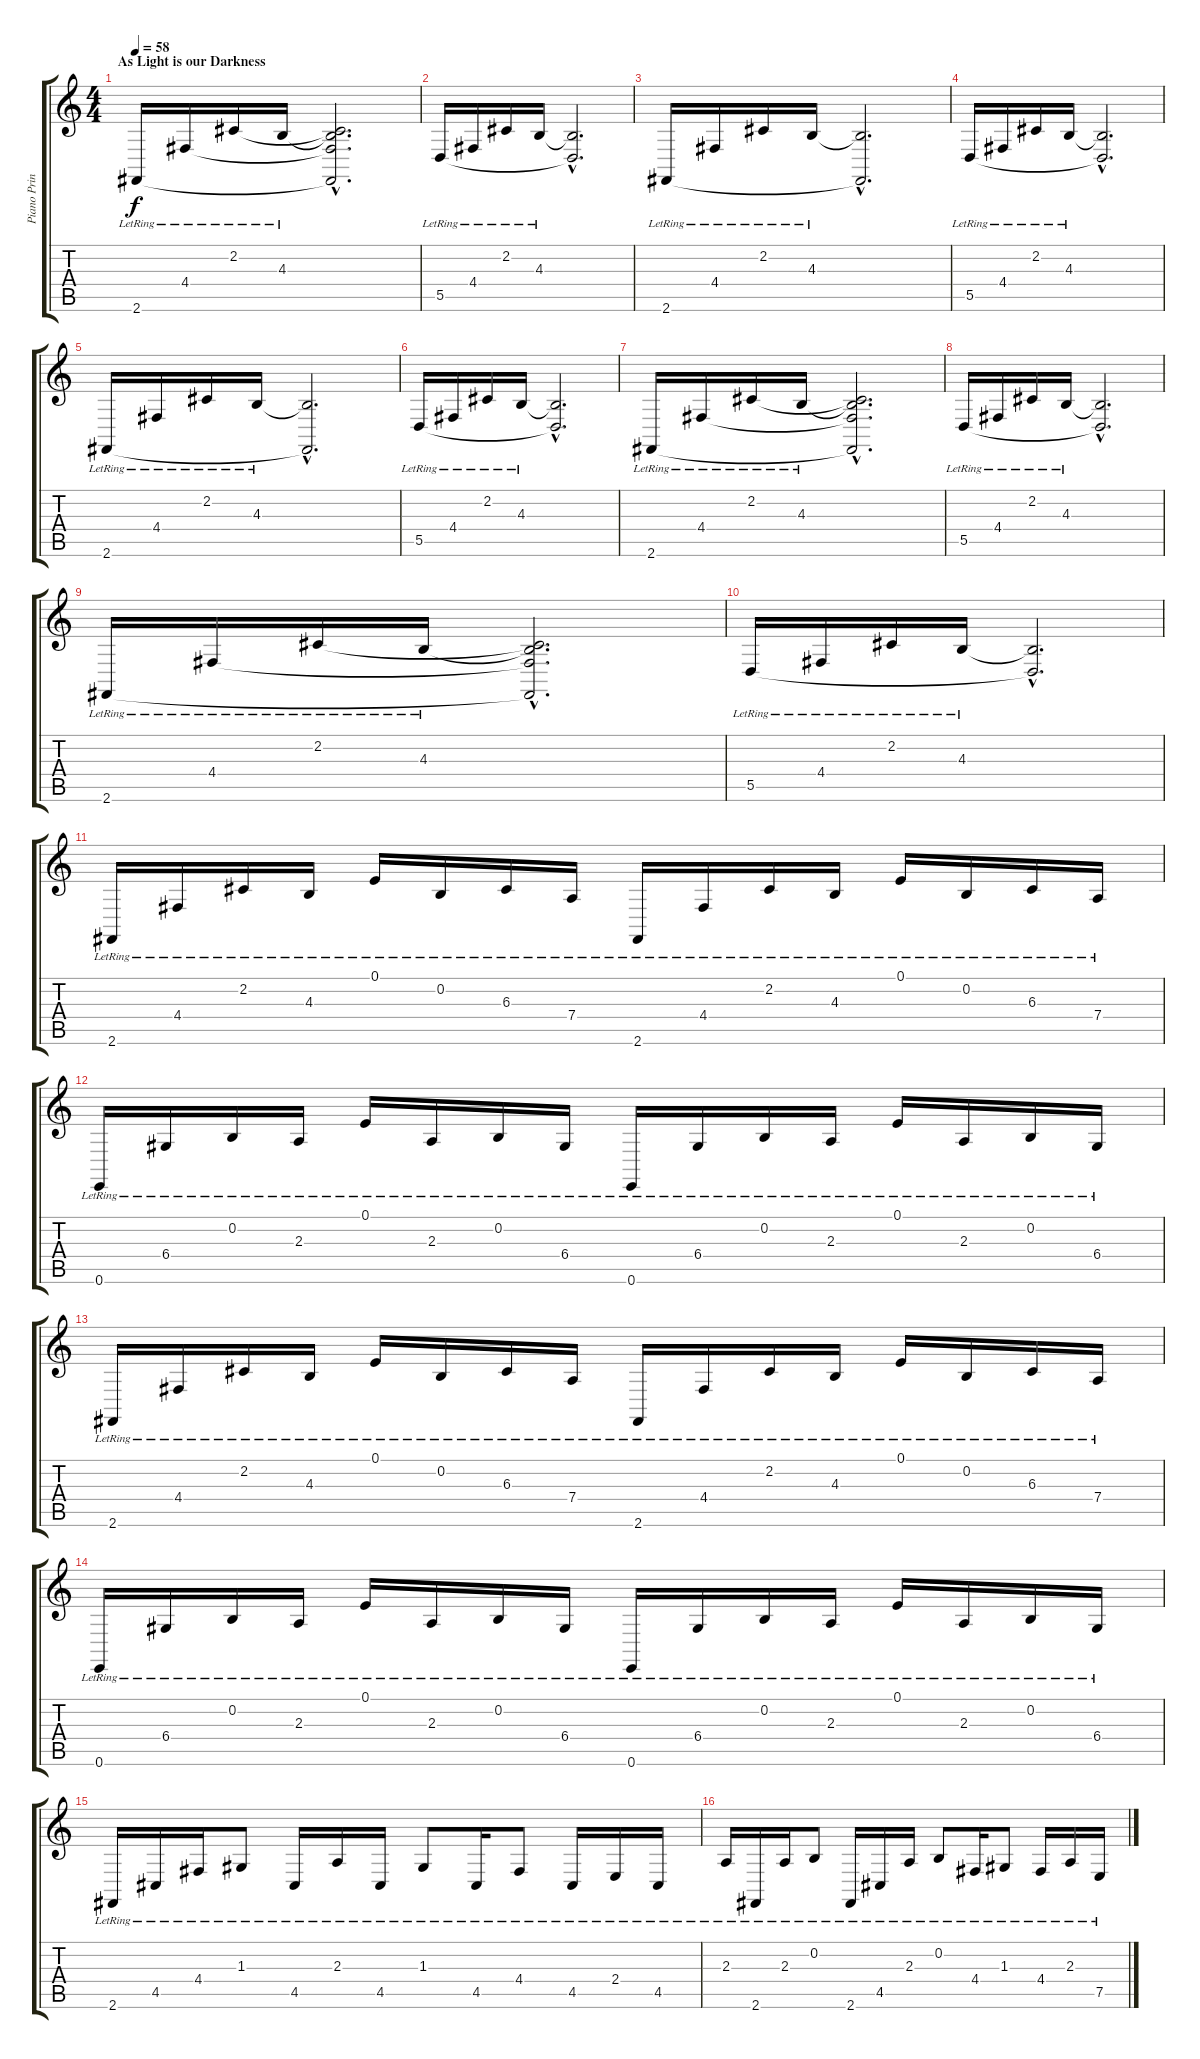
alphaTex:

\track ("Piano Principal (Zander)" "Piano Prin") {instrument acousticgrandpiano}
\staff {score tabs}
\tuning (E4 B3 G3 D3 A2 E2) {hide}
\ts (4 4)
\section ("" "As Light is our Darkness")
\tempo 58
\tempo 60
\tempo 58
\clef g2
\ks c
2.6{lr}.16{dy f instrument acousticgrandpiano} 4.4{lr}.16 2.2{lr}.16 4.3{lr}.16 (2.2{hac t} 4.3{hac t} 4.4{hac t} 2.6{hac t}).2{d} |
5.5{lr}.16 4.4{lr}.16 2.2{lr}.16 4.3{lr}.16 (4.3{hac t} 5.5{hac t}).2{d} |
2.6{lr}.16 4.4{lr}.16 2.2{lr}.16 4.3{lr}.16 (4.3{hac t} 2.6{hac t}).2{d} |
5.5{lr}.16 4.4{lr}.16 2.2{lr}.16 4.3{lr}.16 (4.3{hac t} 5.5{hac t}).2{d} |
2.6{lr}.16 4.4{lr}.16 2.2{lr}.16 4.3{lr}.16 (4.3{hac t} 2.6{hac t}).2{d} |
5.5{lr}.16 4.4{lr}.16 2.2{lr}.16 4.3{lr}.16 (4.3{hac t} 5.5{hac t}).2{d} |
2.6{lr}.16 4.4{lr}.16 2.2{lr}.16 4.3{lr}.16 (2.2{hac t} 4.3{hac t} 4.4{hac t} 2.6{hac t}).2{d} |
5.5{lr}.16 4.4{lr}.16 2.2{lr}.16 4.3{lr}.16 (4.3{hac t} 5.5{hac t}).2{d} |
2.6{lr}.16 4.4{lr}.16 2.2{lr}.16 4.3{lr}.16 (2.2{hac t} 4.3{hac t} 4.4{hac t} 2.6{hac t}).2{d} |
5.5{lr}.16 4.4{lr}.16 2.2{lr}.16 4.3{lr}.16 (4.3{hac t} 5.5{hac t}).2{d} |
2.6{lr}.16 4.4{lr}.16 2.2{lr}.16 4.3{lr}.16 0.1{lr}.16 0.2{lr}.16 6.3{lr}.16 7.4{lr}.16 2.6{lr}.16 4.4{lr}.16 2.2{lr}.16 4.3{lr}.16 0.1{lr}.16 0.2{lr}.16 6.3{lr}.16 7.4{lr}.16 |
0.6{lr}.16 6.4{lr}.16 0.2{lr}.16 2.3{lr}.16 0.1{lr}.16 2.3{lr}.16 0.2{lr}.16 6.4{lr}.16 0.6{lr}.16 6.4{lr}.16 0.2{lr}.16 2.3{lr}.16 0.1{lr}.16 2.3{lr}.16 0.2{lr}.16 6.4{lr}.16 |
2.6{lr}.16 4.4{lr}.16 2.2{lr}.16 4.3{lr}.16 0.1{lr}.16 0.2{lr}.16 6.3{lr}.16 7.4{lr}.16 2.6{lr}.16 4.4{lr}.16 2.2{lr}.16 4.3{lr}.16 0.1{lr}.16 0.2{lr}.16 6.3{lr}.16 7.4{lr}.16 |
0.6{lr}.16 6.4{lr}.16 0.2{lr}.16 2.3{lr}.16 0.1{lr}.16 2.3{lr}.16 0.2{lr}.16 6.4{lr}.16 0.6{lr}.16 6.4{lr}.16 0.2{lr}.16 2.3{lr}.16 0.1{lr}.16 2.3{lr}.16 0.2{lr}.16 6.4{lr}.16 |
2.6{lr}.16 4.5{lr}.16 4.4{lr}.16 1.3{lr}.8 4.5{lr}.16 2.3{lr}.16 4.5{lr}.16 1.3{lr}.8 4.5{lr}.16 4.4{lr}.8 4.5{lr}.16 2.4{lr}.16 4.5{lr}.16 |
2.3{lr}.16 2.6{lr}.16 2.3{lr}.16 0.2{lr}.8 2.6{lr}.16 4.5{lr}.16 2.3{lr}.16 0.2{lr}.8 4.4{lr}.16 1.3{lr}.8 4.4{lr}.16 2.3{lr}.16 7.5{lr}.16
